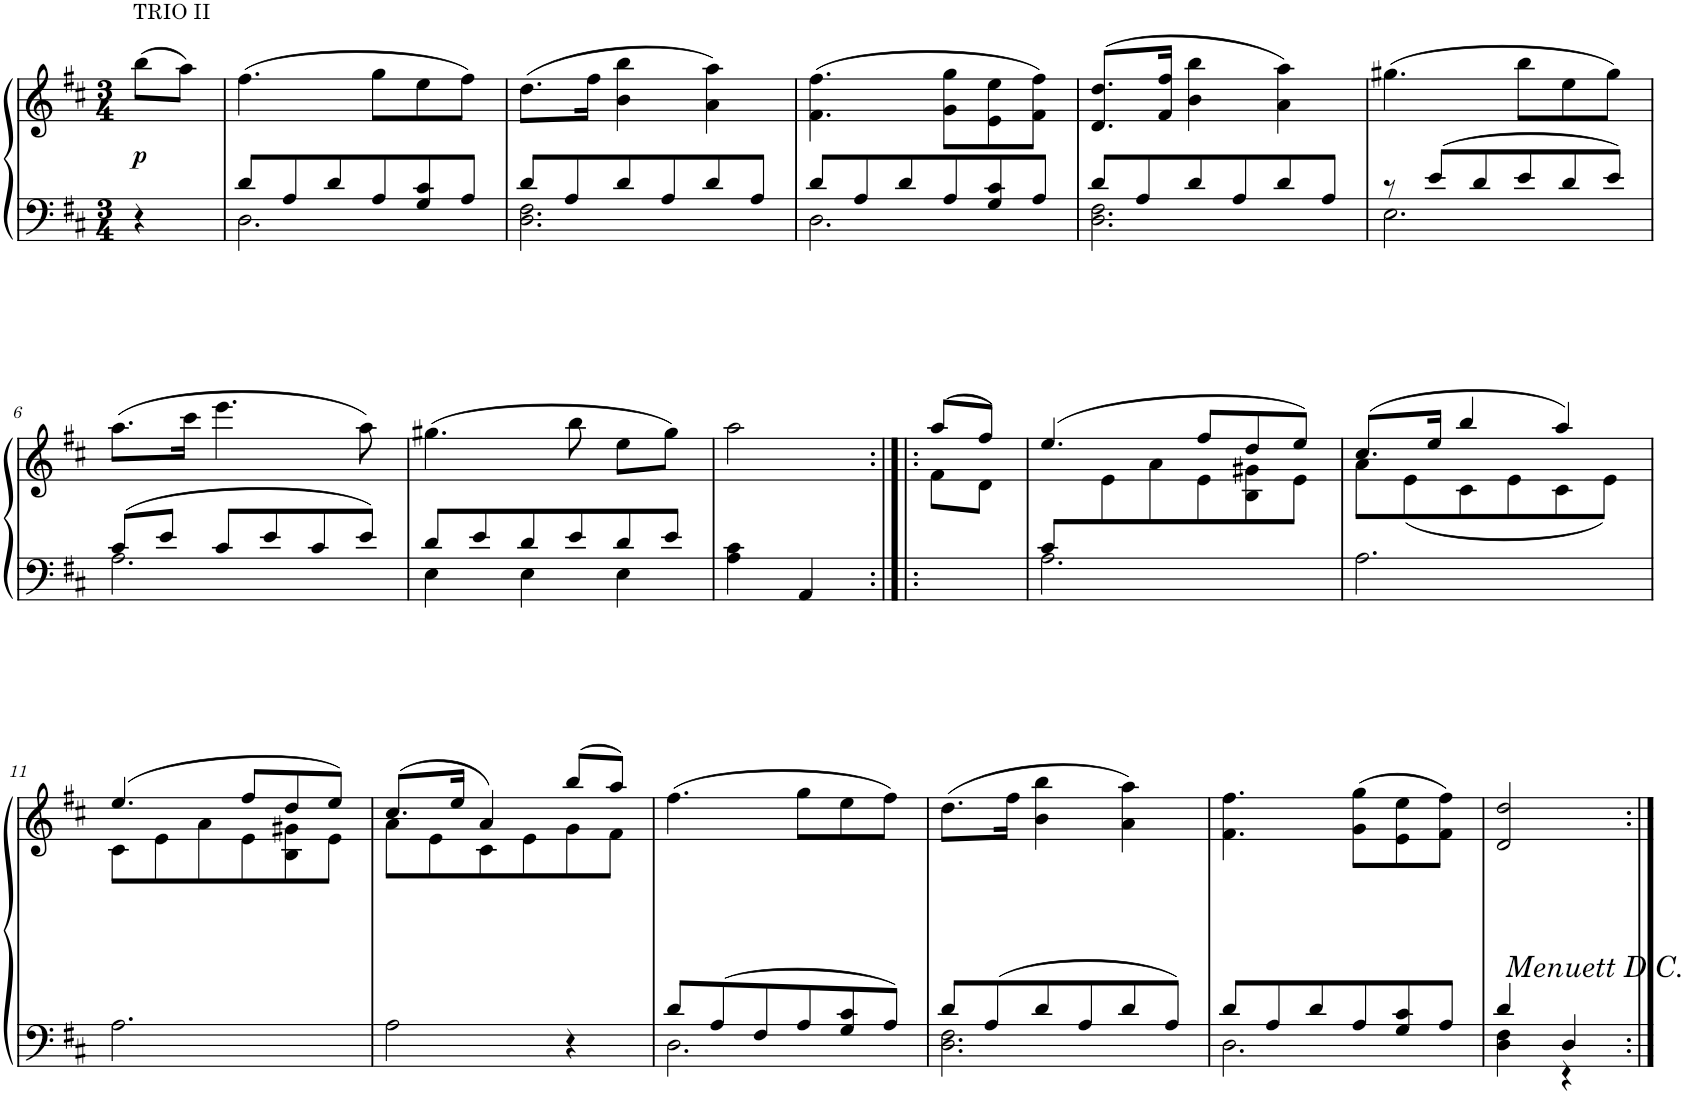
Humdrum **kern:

**kern	**kern	**dynam
*part1	*part1	*part1
*staff2	*staff1	*staff1/2
*I"Piano	*	*
*I'Pno.	*	*
*clefF4	*clefG2	*
*k[f#c#]	*k[f#c#]	*
*M3/4	*M3/4	*
=	=	=
!	!LO:TX:a:t=TRIO II	!
!	!	!LO:DY:b
4r	(8bb\L	p
.	8aa\J)	.
=1	=1	=1
*^	*	*
8d/L	2.D\	(4.ff#\	.
8A/	.	.	.
8d/	.	.	.
8A/	.	8gg\L	.
8G/ 8c#/	.	8ee\	.
8A/J	.	8ff#\J)	.
=2	=2	=2	=2
8d/L	2.D\ 2.F#\	(8.dd\L	.
8A/	.	.	.
.	.	16ff#\Jk	.
8d/	.	4b\ 4bb\	.
8A/	.	.	.
8d/	.	4a\ 4aa\)	.
8A/J	.	.	.
=3	=3	=3	=3
8d/L	2.D\	(4.f#\ 4.ff#\	.
8A/	.	.	.
8d/	.	.	.
8A/	.	8g\ 8gg\L	.
8G/ 8c#/	.	8e\ 8ee\	.
8A/J	.	8f#\ 8ff#\J)	.
=4	=4	=4	=4
8d/L	2.D\ 2.F#\	(8.d/ 8.dd/L	.
8A/	.	.	.
.	.	16f#/ 16ff#/Jk	.
8d/	.	4b\ 4bb\	.
8A/	.	.	.
8d/	.	4a\ 4aa\)	.
8A/J	.	.	.
=5	=5	=5	=5
8r	2.E\	(4.gg#X\	.
8e/L	.	.	.
8d/	.	.	.
8e/	.	8bb\L	.
8d/	.	8ee\	.
8e/J	.	8gg#\J)	.
!!LO:LB:g=z
=6	=6	=6	=6
8c#/L	2.A\	(8.aa\L	.
8e/J	.	.	.
.	.	16ccc#\Jk	.
8c#/L	.	4.eee\	.
8e/	.	.	.
8c#/	.	.	.
8e/J	.	8aa\)	.
=7	=7	=7	=7
8d/L	4E\	(4.gg#X\	.
8e/	.	.	.
8d/	4E\	.	.
8e/	.	8bb\	.
8d/	4E\	8ee\L	.
8e/J	.	8gg#\J)	.
*v	*v	*	*
=8	=8	=8
4A\ 4c#\	2aa\	.
4AA/	.	.
=8X1:|!|:	=8X1:|!|:	=8X1:|!|:
*	*^	*
4ryy	(>8aa/L	8f#\L	.
.	8ff#/J)	8d\J	.
=9	=9	=9	=9
*^	*	*	*
8c#/L	2.A\	(>4.ee/	8ryy	.
2ryy	.	.	8e\	.
.	.	.	8a\	.
.	.	8ff#/L	8e\	.
.	.	8dd/	8B\ 8g#X\	.
8ryy	.	8ee/J)	8e\J	.
*v	*v	*	*	*
=10	=10	=10	=10
2.A\	(8.cc#/L	8a\L	.
.	.	(8e\	.
.	16ee/Jk	.	.
.	4bb/	8c#\	.
.	.	8e\	.
.	4aa/)	8c#\	.
.	.	8e\J)	.
!!LO:LB:g=z	!!
=11	=11	=11	=11
2.A\	(4.ee/	8c#\L	.
.	.	8e\	.
.	.	8a\	.
.	8ff#/L	8e\	.
.	8dd/	8B\ 8g#X\	.
.	8ee/J)	8e\J	.
=12	=12	=12	=12
2A\	(8.cc#/L	8a\L	.
.	.	8e\	.
.	16ee/Jk	.	.
.	4a/)	8c#\	.
.	.	8e\	.
4r	(8bb/L	8g\	.
.	8aa/J)	8f#\J	.
*	*v	*v	*
=13	=13	=13
*^	*	*
8d/L	2.D\	(4.ff#\	.
8A/	.	.	.
8F#/	.	.	.
8A/	.	8gg\L	.
8G/ 8c#/	.	8ee\	.
8A/J	.	8ff#\J)	.
=14	=14	=14	=14
8d/L	2.D\ 2.F#\	(8.dd\L	.
8A/	.	.	.
.	.	16ff#\Jk	.
8d/	.	4b\ 4bb\	.
8A/	.	.	.
8d/	.	4a\ 4aa\)	.
8A/J	.	.	.
=15	=15	=15	=15
8d/L	2.D\	4.f#\ 4.ff#\	.
8A/	.	.	.
8d/	.	.	.
8A/	.	(8g\ 8gg\L	.
8G/ 8c#/	.	8e\ 8ee\	.
8A/J	.	8f#\ 8ff#\J)	.
=16	=16	=16	=16
*	*	*^	*
4d/	4D\ 4F#\	2d/ 2dd/	4ryy	.
!	!	!	!LO:TX:b:i:t=Menuett D.C.	!
4D/	4r	.	4ryy	.
*v	*v	*	*	*
*	*v	*v	*
=:|!	=:|!	=:|!
*-	*-	*-
